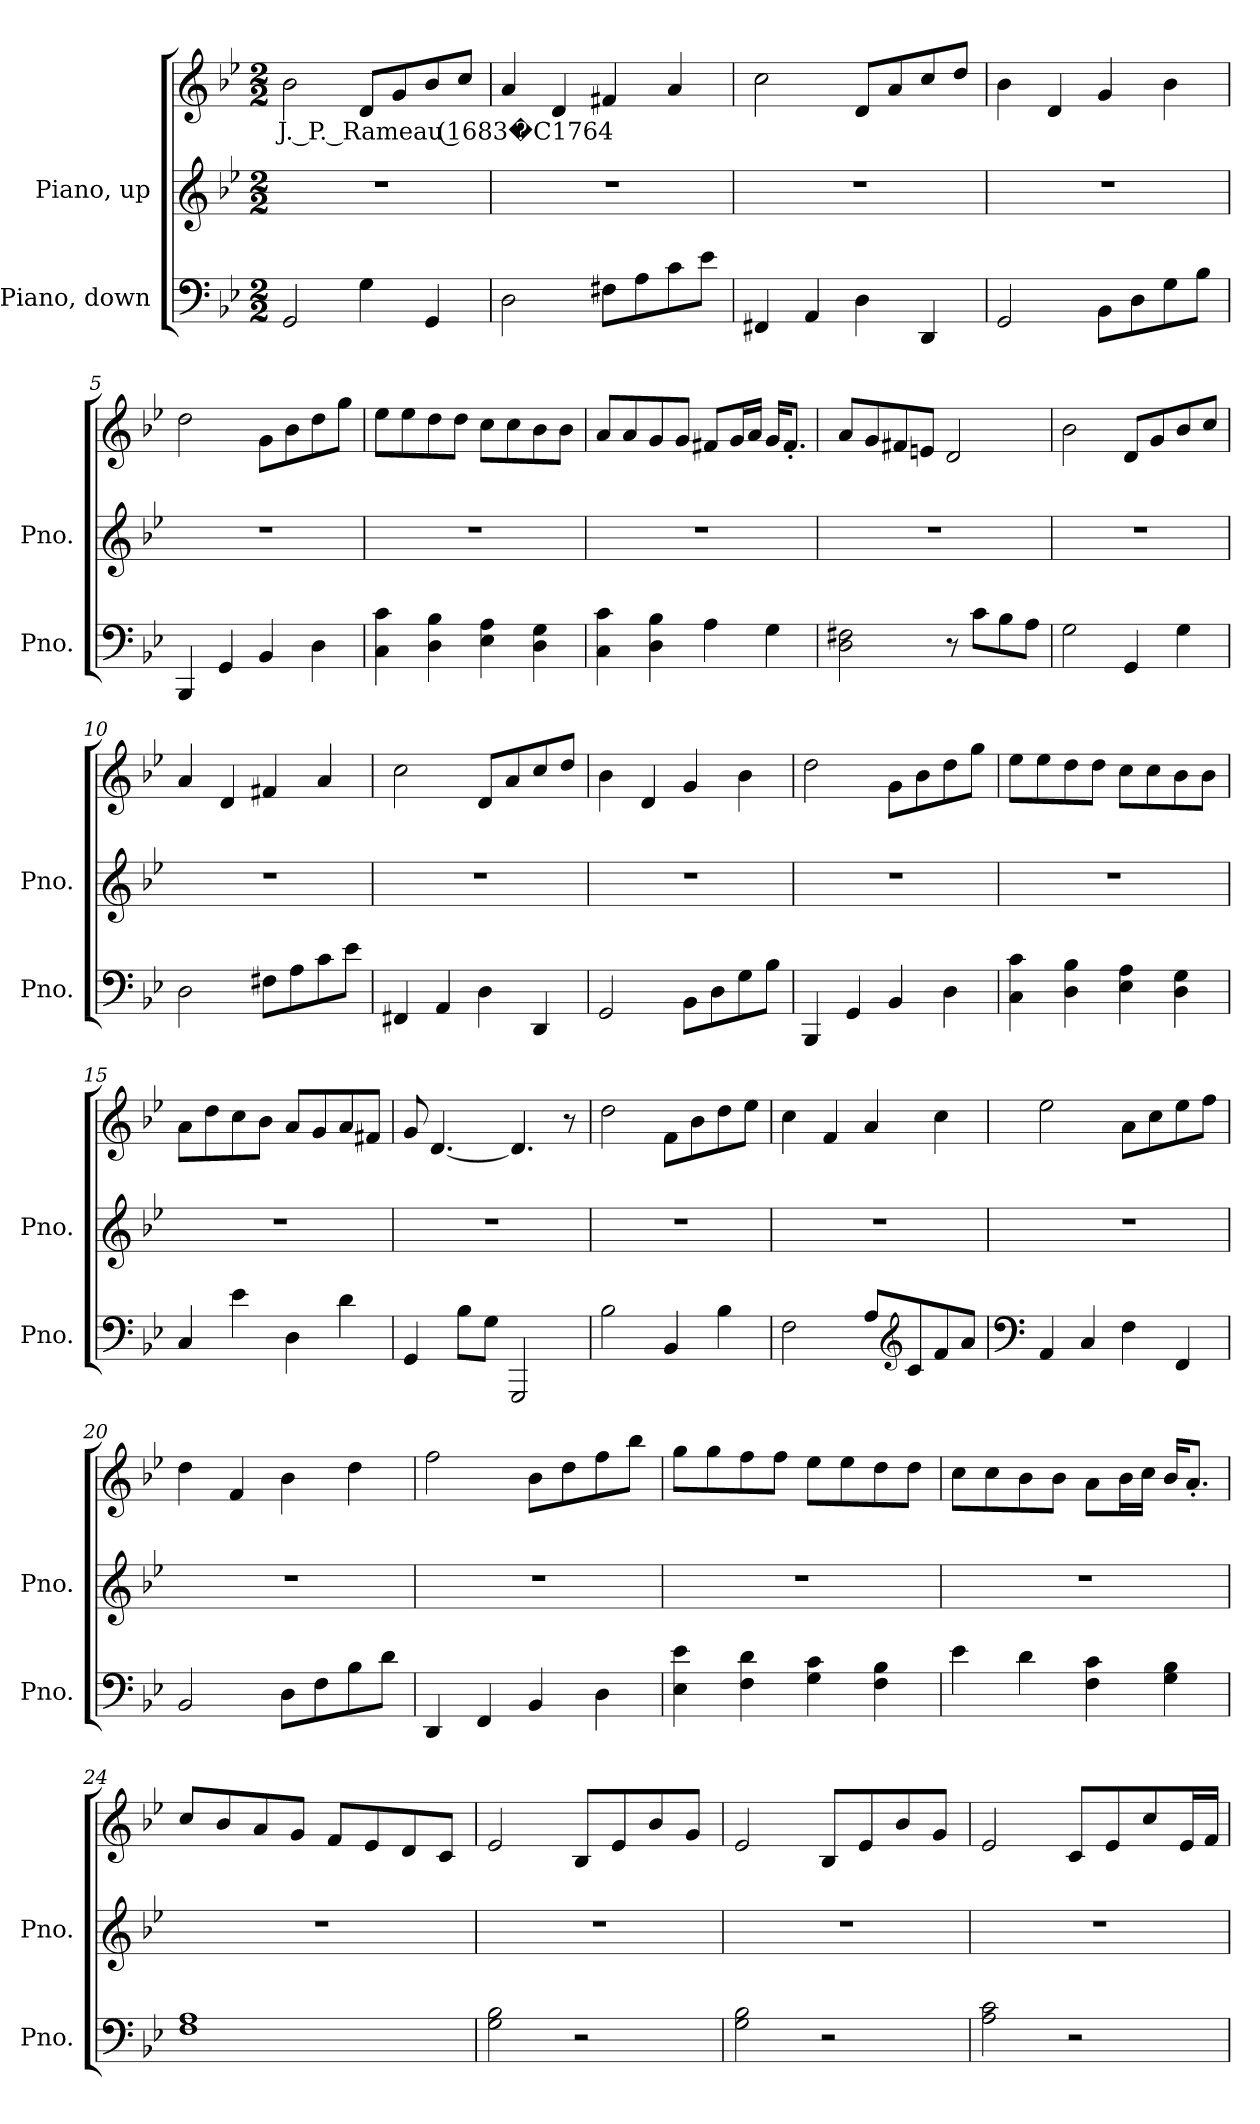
**kern	**kern	**kern	**text
*part2	*part1	*part1	*part1
*staff3	*staff2	*staff1	*staff1
*I"Piano, down	*I"Piano, up	*	*
*I'Pno.	*I'Pno.	*	*
*clefF4	*clefG2	*clefG2	*
*k[b-e-]	*k[b-e-]	*k[b-e-]	*
*M2/2	*M2/2	*M2/2	*
*MM120	*MM120	*MM120	*
=1	=1	=1	=1
!	!	!	!LO:LY:b
2GG/	1r	2b-\	J. P. Rameau (1683�C1764
4G\	.	8d/L	.
.	.	8g/	.
4GG/	.	8b-/	.
.	.	8cc/J	.
=2	=2	=2	=2
2D\	1r	4a/	.
.	.	4d/	.
8F#X\L	.	4f#X/	.
8A\	.	.	.
8c\	.	4a/	.
8e-\J	.	.	.
=3	=3	=3	=3
4FF#X/	1r	2cc\	.
4AA/	.	.	.
4D\	.	8d/L	.
.	.	8a/	.
4DD/	.	8cc/	.
.	.	8dd/J	.
!!LO:LB:g=z
=4	=4	=4	=4
2GG/	1r	4b-\	.
.	.	4d/	.
8BB-\L	.	4g/	.
8D\	.	.	.
8G\	.	4b-\	.
8B-\J	.	.	.
=5	=5	=5	=5
4BBB-/	1r	2dd\	.
4GG/	.	.	.
4BB-/	.	8g\L	.
.	.	8b-\	.
4D\	.	8dd\	.
.	.	8gg\J	.
=6	=6	=6	=6
4C\ 4c\	1r	8ee-\L	.
.	.	8ee-\	.
4D\ 4B-\	.	8dd\	.
.	.	8dd\J	.
4E-\ 4A\	.	8cc\L	.
.	.	8cc\	.
4D\ 4G\	.	8b-\	.
.	.	8b-\J	.
=7	=7	=7	=7
4C\ 4c\	1r	8a/L	.
.	.	8a/	.
4D\ 4B-\	.	8g/	.
.	.	8g/J	.
4A\	.	8f#X/L	.
.	.	16g/L	.
.	.	16a/JJ	.
4G\	.	16g/KL	.
.	.	8.f#'/J	.
=8	=8	=8	=8
2D\ 2F#X\	1r	8a/L	.
.	.	8g/	.
.	.	8f#X/	.
.	.	8en/J	.
8r	.	2d/	.
8c\L	.	.	.
8B-\	.	.	.
8A\J	.	.	.
!!LO:LB:g=z
=9	=9	=9	=9
2G\	1r	2b-\	.
4GG/	.	8d/L	.
.	.	8g/	.
4G\	.	8b-/	.
.	.	8cc/J	.
=10	=10	=10	=10
2D\	1r	4a/	.
.	.	4d/	.
8F#X\L	.	4f#X/	.
8A\	.	.	.
8c\	.	4a/	.
8e-\J	.	.	.
=11	=11	=11	=11
4FF#X/	1r	2cc\	.
4AA/	.	.	.
4D\	.	8d/L	.
.	.	8a/	.
4DD/	.	8cc/	.
.	.	8dd/J	.
=12	=12	=12	=12
2GG/	1r	4b-\	.
.	.	4d/	.
8BB-\L	.	4g/	.
8D\	.	.	.
8G\	.	4b-\	.
8B-\J	.	.	.
=13	=13	=13	=13
4BBB-/	1r	2dd\	.
4GG/	.	.	.
4BB-/	.	8g\L	.
.	.	8b-\	.
4D\	.	8dd\	.
.	.	8gg\J	.
=14	=14	=14	=14
4C\ 4c\	1r	8ee-\L	.
.	.	8ee-\	.
4D\ 4B-\	.	8dd\	.
.	.	8dd\J	.
4E-\ 4A\	.	8cc\L	.
.	.	8cc\	.
4D\ 4G\	.	8b-\	.
.	.	8b-\J	.
!!LO:LB:g=z
=15	=15	=15	=15
4C/	1r	8a\L	.
.	.	8dd\	.
4e-\	.	8cc\	.
.	.	8b-\J	.
4D\	.	8a/L	.
.	.	8g/	.
4d\	.	8a/	.
.	.	8f#X/J	.
=16	=16	=16	=16
4GG/	1r	8g/	.
.	.	[4.d/	.
8B-\L	.	.	.
8G\J	.	.	.
2GGG/	.	4.d/]	.
.	.	8r	.
=17	=17	=17	=17
2B-\	1r	2dd\	.
4BB-/	.	8f\L	.
.	.	8b-\	.
4B-\	.	8dd\	.
.	.	8ee-\J	.
=18	=18	=18	=18
2F\	1r	4cc\	.
.	.	4f/	.
8A/L	.	4a/	.
*clefG2	*	*	*
8c/	.	.	.
8f/	.	4cc\	.
8a/J	.	.	.
=19	=19	=19	=19
*clefF4	*	*	*
4AA/	1r	2ee-\	.
4C/	.	.	.
4F\	.	8a\L	.
.	.	8cc\	.
4FF/	.	8ee-\	.
.	.	8ff\J	.
!!LO:PB:g=z
=20	=20	=20	=20
2BB-/	1r	4dd\	.
.	.	4f/	.
8D\L	.	4b-\	.
8F\	.	.	.
8B-\	.	4dd\	.
8d\J	.	.	.
=21	=21	=21	=21
4DD/	1r	2ff\	.
4FF/	.	.	.
4BB-/	.	8b-\L	.
.	.	8dd\	.
4D\	.	8ff\	.
.	.	8bb-\J	.
=22	=22	=22	=22
4E-\ 4e-\	1r	8gg\L	.
.	.	8gg\	.
4F\ 4d\	.	8ff\	.
.	.	8ff\J	.
4G\ 4c\	.	8ee-\L	.
.	.	8ee-\	.
4F\ 4B-\	.	8dd\	.
.	.	8dd\J	.
=23	=23	=23	=23
4e-\	1r	8cc\L	.
.	.	8cc\	.
4d\	.	8b-\	.
.	.	8b-\J	.
4F\ 4c\	.	8a\L	.
.	.	16b-\L	.
.	.	16cc\JJ	.
4G\ 4B-\	.	16b-/KL	.
.	.	8.a'/J	.
=24	=24	=24	=24
1F 1A	1r	8cc/L	.
.	.	8b-/	.
.	.	8a/	.
.	.	8g/J	.
.	.	8f/L	.
.	.	8e-/	.
.	.	8d/	.
.	.	8c/J	.
!!LO:LB:g=z
=25	=25	=25	=25
2G\ 2B-\	1r	2e-/	.
2r	.	8B-/L	.
.	.	8e-/	.
.	.	8b-/	.
.	.	8g/J	.
=26	=26	=26	=26
2G\ 2B-\	1r	2e-/	.
2r	.	8B-/L	.
.	.	8e-/	.
.	.	8b-/	.
.	.	8g/J	.
=27	=27	=27	=27
2A\ 2c\	1r	2e-/	.
2r	.	8c/L	.
.	.	8e-/	.
.	.	8cc/	.
.	.	16e-/L	.
.	.	16f/JJ	.
=	=	=	=
*-	*-	*-	*-
